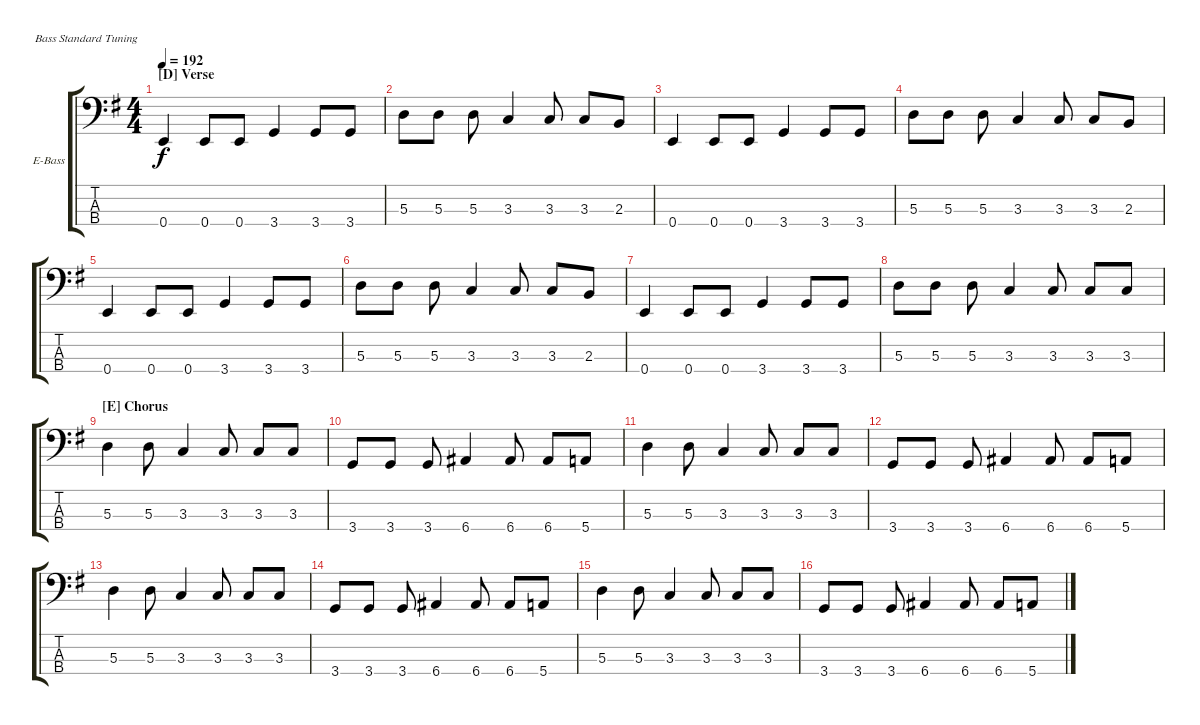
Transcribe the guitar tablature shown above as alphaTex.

\defaultSystemsLayout 4
\bracketExtendMode groupsimilarinstruments
\firstSystemTrackNameOrientation horizontal
\otherSystemsTrackNameOrientation horizontal
\track ("Electric Bass" "E-Bass") {instrument electricbassfinger}
\staff {score tabs}
\tuning (G2 D2 A1 E1)
\ts (4 4)
\section ("D" "Verse")
\tempo 192
\clef f4
\scale
1.05549
\ks g
0.4.4{dy f} 0.4.8 0.4.8 3.4.4 3.4.8 3.4.8 |
\scale
0.944515 5.3.8 5.3.8 5.3.8 3.3.4 3.3.8 3.3.8 2.3.8 |
\scale
1.05549 0.4.4 0.4.8 0.4.8 3.4.4 3.4.8 3.4.8 |
\scale
0.944515 5.3.8 5.3.8 5.3.8 3.3.4 3.3.8 3.3.8 2.3.8 |
\scale
1.05549 0.4.4 0.4.8 0.4.8 3.4.4 3.4.8 3.4.8 |
\scale
0.944515 5.3.8 5.3.8 5.3.8 3.3.4 3.3.8 3.3.8 2.3.8 |
\scale
1.05549 0.4.4 0.4.8 0.4.8 3.4.4 3.4.8 3.4.8 |
\scale
0.944515 5.3.8 5.3.8 5.3.8 3.3.4 3.3.8 3.3.8 3.3.8 |
\section ("E" "Chorus")
\scale
1.05549 5.3.4 5.3.8 3.3.4 3.3.8 3.3.8 3.3.8 |
\scale
0.944515 3.4.8 3.4.8 3.4.8 6.4.4 6.4.8 6.4.8 5.4.8 |
\scale
1.05549 5.3.4 5.3.8 3.3.4 3.3.8 3.3.8 3.3.8 |
\scale
0.944515 3.4.8 3.4.8 3.4.8 6.4.4 6.4.8 6.4.8 5.4.8 |
\scale
1.05549 5.3.4 5.3.8 3.3.4 3.3.8 3.3.8 3.3.8 |
\scale
0.944515 3.4.8 3.4.8 3.4.8 6.4.4 6.4.8 6.4.8 5.4.8 |
\scale
1.05549 5.3.4 5.3.8 3.3.4 3.3.8 3.3.8 3.3.8 |
\scale
0.944515 3.4.8 3.4.8 3.4.8 6.4.4 6.4.8 6.4.8 5.4.8
